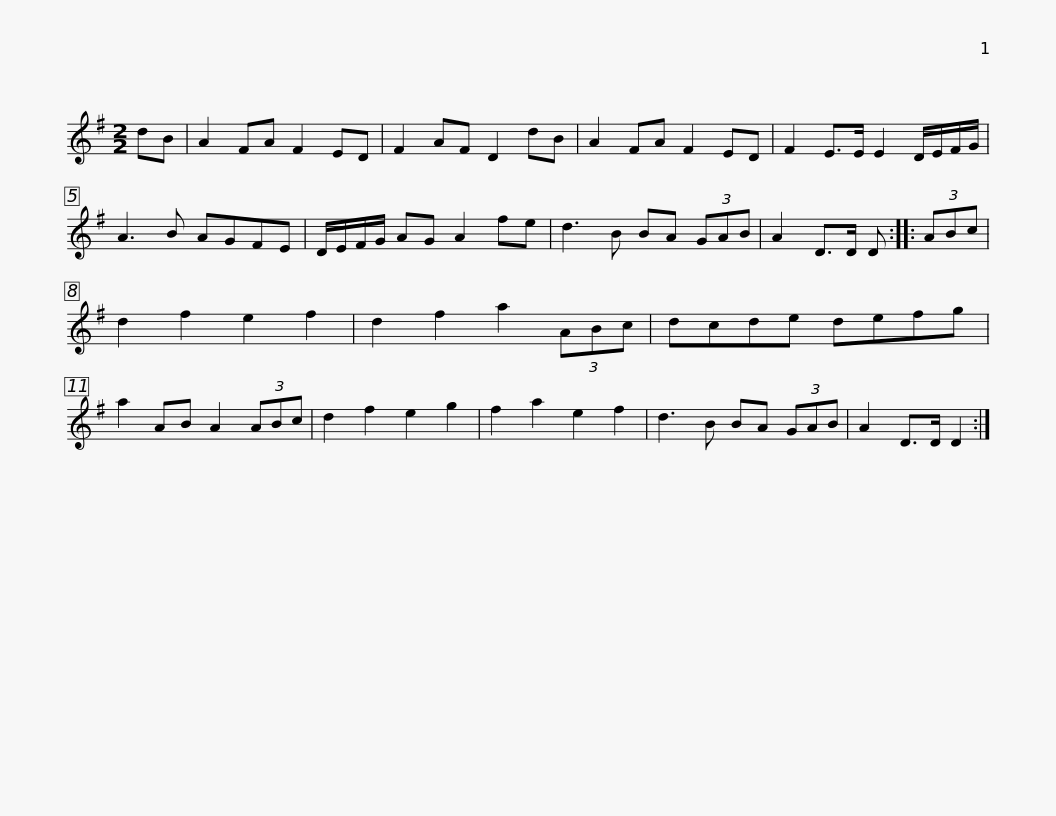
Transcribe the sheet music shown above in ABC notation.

X:1
L:1/8
M:2/2
I:linebreak $
K:none
V:1 treble transpose="8 "
V:1
[K:G] dB | A2 FA F2 ED | F2 AF D2 dB | A2 FA F2 ED | F2 E>E E2 D/E/F/G/ | %5
 A3 B AGFE | D/E/F/G/ AG A2 fe |$ d3 B BA (3GAB | A2 D>D D :: (3ABc | %10
 d2 f2 e2 f2 | d2 f2 a2 (3ABc | dcde defg | a2 AB A2 (3ABc |$ d2 f2 e2 g2 | %15
 f2 a2 e2 f2 | d3 B BA (3GAB | A2 D>D D2 :| %18
